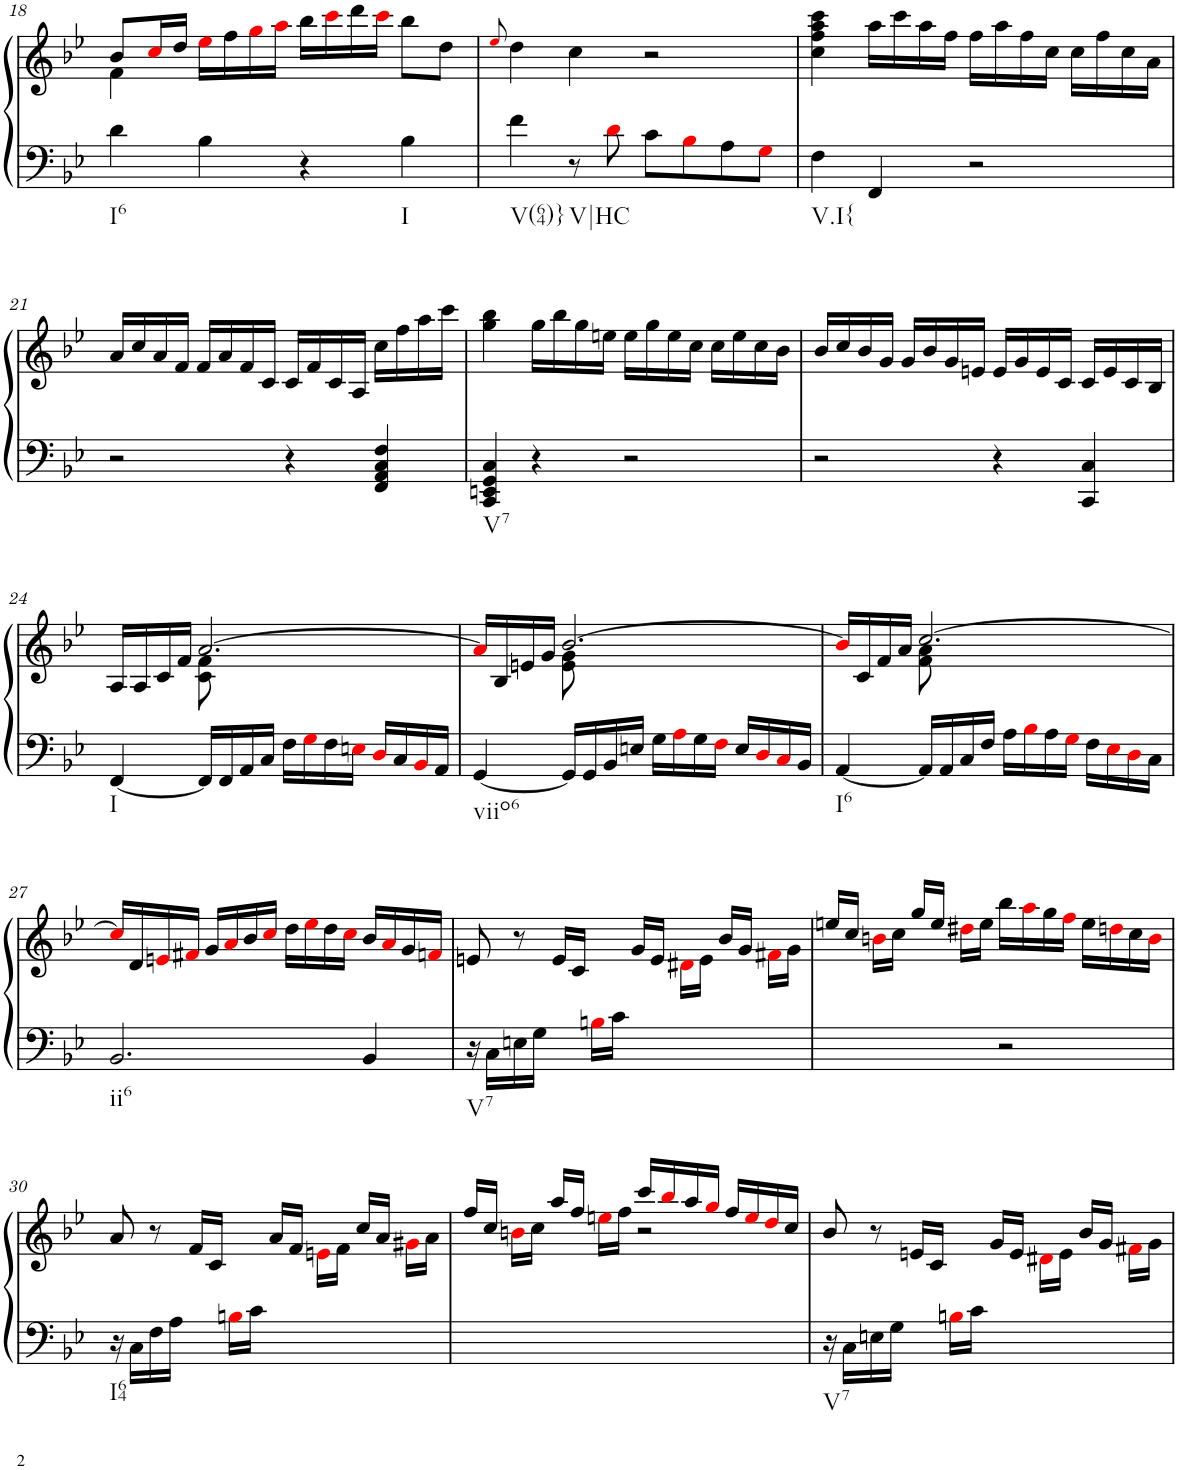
**kern	**kern
*part1	*part1
*staff2	*staff1
*I"Piano	*
*I'Pno.	*
!!LO:PB:g=z
*clefF4	*clefG2
*k[b-e-]	*k[b-e-]
*M4/4	*M4/4
*met(c)	*met(c)
=18	=18
*	*^
!LO:TX:b:t=I6	!	!
4d\	8b-/L	4f\
.	16cci/L	.
.	16dd/JJ	.
4B-\	16ee-i\LL	2.ryy
.	16ff\	.
.	16ggi\	.
.	16aai\JJ	.
4r	16bb-\LL	.
.	16ccci\	.
.	16ddd\	.
.	16ccci\JJ	.
!LO:TX:b:t=I	!	!
4B-\	8bb-\L	.
.	8dd\J	.
*	*v	*v
=19	=19
.	8qee-i/
!LO:TX:b:t=V(64)}	!
4f\	4dd\
!LO:TX:b:t=V|HC	!
8r	4cc\
8di\	.
8c\L	2r
8B-i\	.
8A\	.
8Gi\J	.
=20	=20
!LO:TX:b:t=V.I{	!
4F\	4cc\ 4ff\ 4aa\ 4ccc\
4FF/	16aa\LL
.	16ccc\
.	16aa\
.	16ff\JJ
2r	16ff\LL
.	16aa\
.	16ff\
.	16cc\JJ
.	16cc\LL
.	16ff\
.	16cc\
.	16a\JJ
!!LO:LB:g=z
=21	=21
2r	16a/LL
.	16cc/
.	16a/
.	16f/JJ
.	16f/LL
.	16a/
.	16f/
.	16c/JJ
4r	16c/LL
.	16f/
.	16c/
.	16A/JJ
4FF/ 4AA/ 4C/ 4F/	16cc\LL
.	16ff\
.	16aa\
.	16ccc\JJ
=22	=22
!LO:TX:b:t=V7	!
4CC/ 4EEn/ 4GG/ 4C/	4gg\ 4bb-\
4r	16gg\LL
.	16bb-\
.	16gg\
.	16een\JJ
2r	16ee\LL
.	16gg\
.	16ee\
.	16cc\JJ
.	16cc\LL
.	16ee\
.	16cc\
.	16b-\JJ
=23	=23
2r	16b-/LL
.	16cc/
.	16b-/
.	16g/JJ
.	16g/LL
.	16b-/
.	16g/
.	16en/JJ
4r	16e/LL
.	16g/
.	16e/
.	16c/JJ
4CC/ 4C/	16c/LL
.	16e/
.	16c/
.	16B-/JJ
!!LO:LB:g=z
=24	=24
*	*^
!LO:TX:b:t=I	!	!
[4FF/	16A/LL	4ryy
.	16A/	.
.	16c/	.
.	16f/JJ	.
16FF/LL]	[2.a/	8c\ 8f\
16FF/	.	.
16AA/	.	2ryy
16C/JJ	.	.
16F\LL	.	.
16Gi\	.	.
16F\	.	.
16Eni\JJ	.	.
16Di/LL	.	.
16C/	.	.
16BB-i/	.	8ryy
16AA/JJ	.	.
=25	=25	=25
!LO:TX:b:t=viio6	!	!
[4GG/	16ai/LL]	4ryy
.	16B-/	.
.	16en/	.
.	16g/JJ	.
16GG/LL]	[2.b-/	8e\ 8g\
16GG/	.	.
16BB-/	.	2ryy
16En/JJ	.	.
16G\LL	.	.
16Ai\	.	.
16G\	.	.
16Fi\JJ	.	.
16E/LL	.	.
16Di/	.	.
16Ci/	.	8ryy
16BB-/JJ	.	.
=26	=26	=26
!LO:TX:b:t=I6	!	!
[4AA/	16b-i/LL]	4ryy
.	16c/	.
.	16f/	.
.	16a/JJ	.
16AA/LL]	[2.cc/	8f\ 8a\
16AA/	.	.
16C/	.	2ryy
16F/JJ	.	.
16A\LL	.	.
16B-i\	.	.
16A\	.	.
16Gi\JJ	.	.
16F\LL	.	.
16E-i\	.	.
16Di\	.	8ryy
16C\JJ	.	.
*	*v	*v
!!LO:LB:g=z
=27	=27
!LO:TX:b:t=ii6	!
2.BB-/	16cci/LL]
.	16d/
.	16eni/
.	16f#Xi/JJ
.	16g/LL
.	16ai/
.	16b-/
.	16cci/JJ
.	16dd\LL
.	16ee-i\
.	16dd\
.	16cci\JJ
4BB-/	16b-/LL
.	16ai/
.	16g/
.	16fni/JJ
=28	=28
*	*^
!LO:TX:b:t=V7	!	!
16r	8en/	8ryy
16C\LL	.	.
*	*v	*v
16En\	8r
16G\JJ	.
8ryy	16e/LL
.	16c/JJ
16Bni\LL	8ryy
16c\JJ	.
8ryy	16g/LL
.	16e/JJ
*	*^
8ryy	8ryy	16d#Xi\LL
.	.	16e\JJ
8ryy	16b-/LL	8ryy
.	16g/JJ	.
8ryy	8ryy	16f#Xi\LL
.	.	16g\JJ
*	*v	*v
=29	=29
2ryy	16een/LL
.	16cc/JJ
.	16bni\LL
.	16cc\JJ
.	16gg/LL
.	16ee/JJ
.	16dd#Xi\LL
.	16ee\JJ
2r	16bb-\LL
.	16aai\
.	16gg\
.	16ffi\JJ
.	16ee\LL
.	16ddni\
.	16cc\
.	16bi\JJ
!!LO:LB:g=z
=30	=30
*	*^
!LO:TX:b:t=I64	!	!
16r	8a/	8ryy
16C\LL	.	.
*	*v	*v
16F\	8r
16A\JJ	.
8ryy	16f/LL
.	16c/JJ
16Bni\LL	8ryy
16c\JJ	.
8ryy	16a/LL
.	16f/JJ
*	*^
8ryy	8ryy	16eni\LL
.	.	16f\JJ
8ryy	16cc/LL	8ryy
.	16a/JJ	.
8ryy	8ryy	16g#Xi\LL
.	.	16a\JJ
*	*v	*v
=31	=31
2ryy	16ff/LL
.	16cc/JJ
.	16bni\LL
.	16cc\JJ
.	16aa/LL
.	16ff/JJ
.	16eeni\LL
.	16ff\JJ
2r	16ccc/LL
.	16bb-i/
.	16aa/
.	16ggi/JJ
.	16ff/LL
.	16eei/
.	16ddi/
.	16cc/JJ
=32	=32
*	*^
!LO:TX:b:t=V7	!	!
16r	8b-/	8ryy
16C\LL	.	.
*	*v	*v
16En\	8r
16G\JJ	.
8ryy	16en/LL
.	16c/JJ
16Bni\LL	8ryy
16c\JJ	.
8ryy	16g/LL
.	16e/JJ
*	*^
8ryy	8ryy	16d#Xi\LL
.	.	16e\JJ
8ryy	16b-/LL	8ryy
.	16g/JJ	.
8ryy	8ryy	16f#Xi\LL
.	.	16g\JJ
*	*v	*v
=	=
*-	*-
